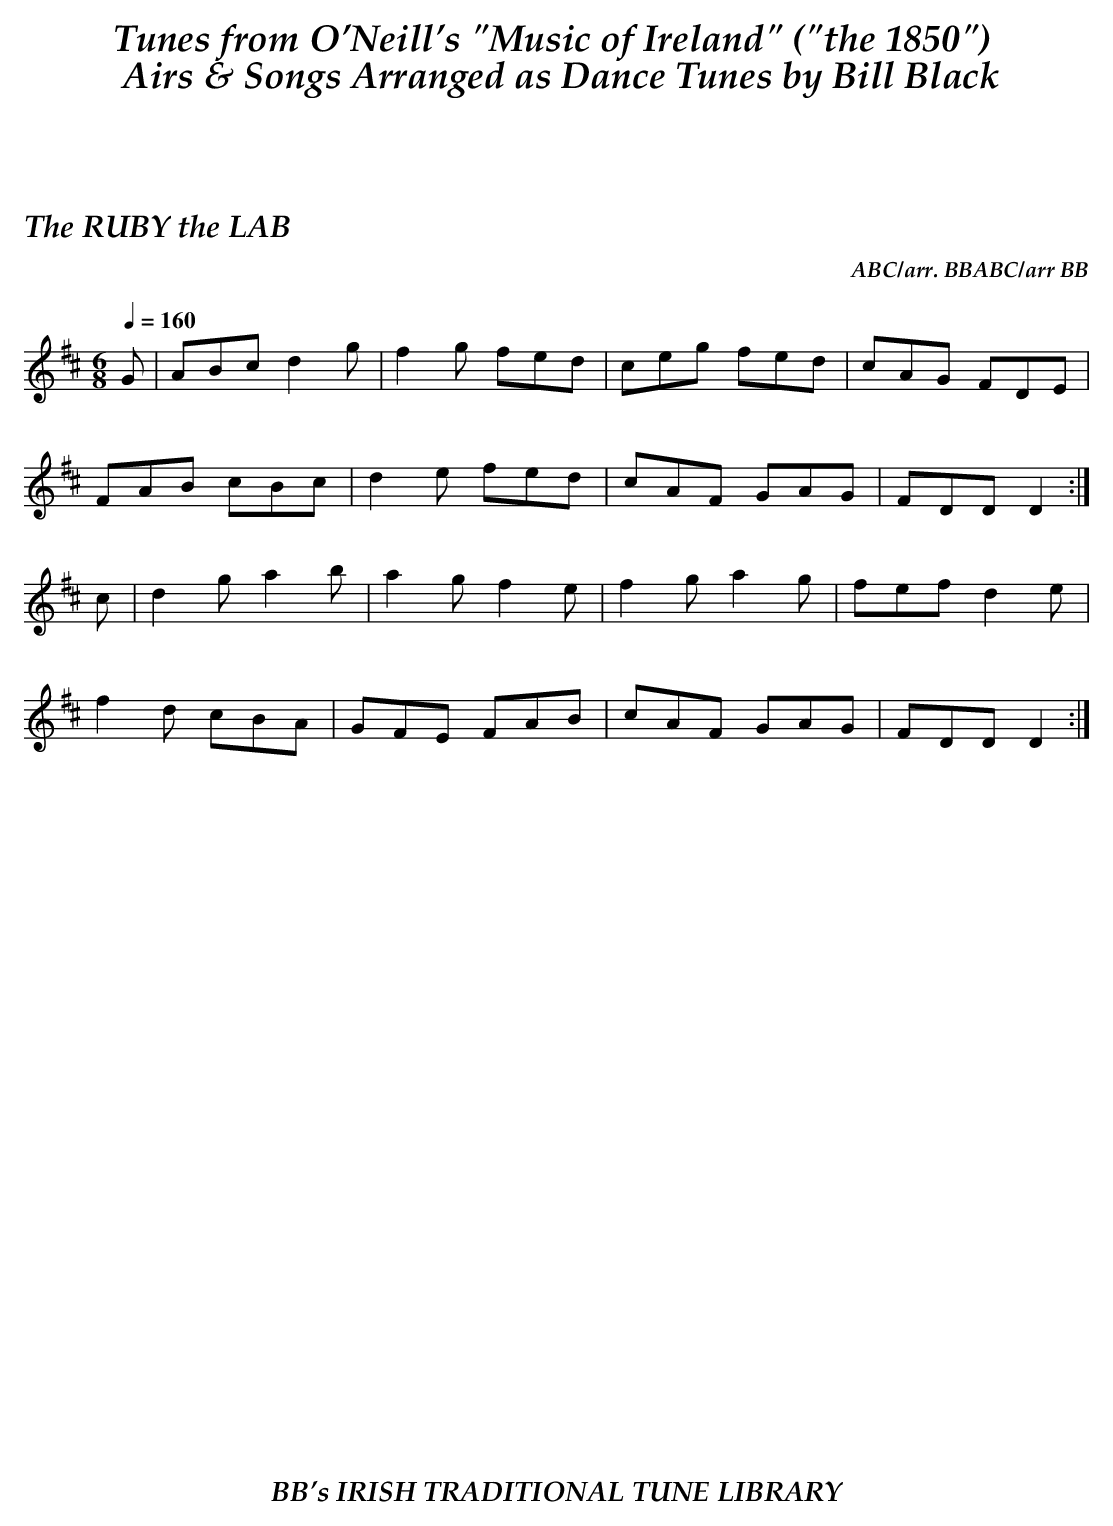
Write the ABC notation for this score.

X:1
T:RUBY the LAB, The
Q:1/4=160
C:ABC/arr. BBABC/arr BB
M:6/8
L:1/8
K:D
G|ABc d2g|f2g fed|ceg fed|cAG FDE|
FAB cBc|d2e fed|cAF GAG|FDD D2 :|
c|d2g a2b|a2g f2e|f2g a2g|fef d2e|
f2d cBA|GFE FAB|cAF GAG|FDD D2 :|
